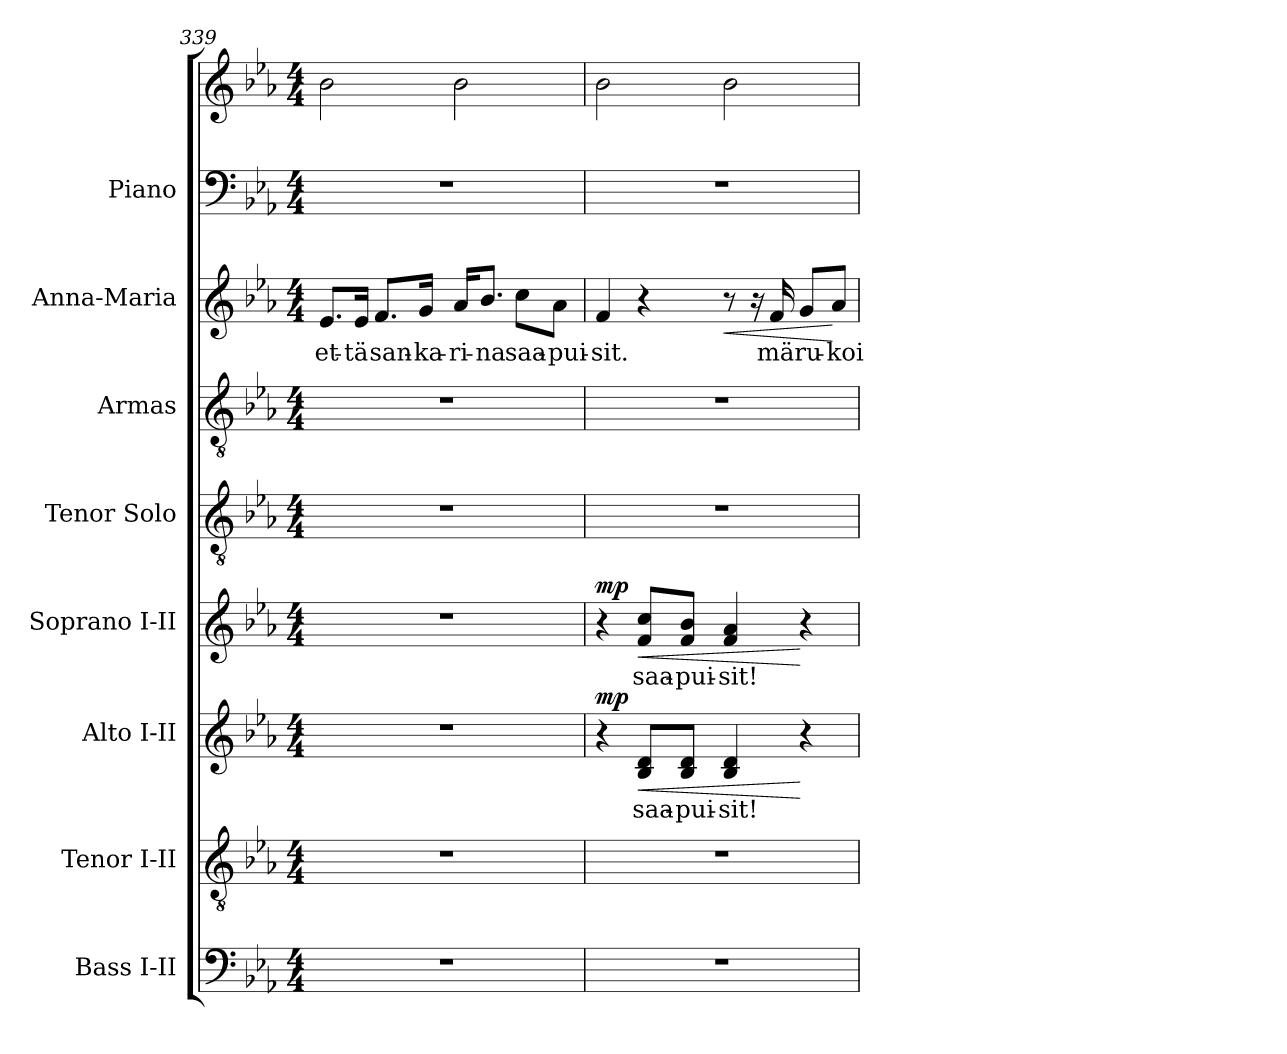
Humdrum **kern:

**kern	**kern	**kern	**text	**dynam	**kern	**text	**dynam	**kern	**kern	**kern	**text	**dynam	**kern	**kern
*part8	*part7	*part6	*part6	*part6	*part5	*part5	*part5	*part4	*part3	*part2	*part2	*part2	*part1	*part1
*staff9	*staff8	*staff7	*staff7	*staff7	*staff6	*staff6	*staff6	*staff5	*staff4	*staff3	*staff3	*staff3	*staff2	*staff1
*I"Bass I-II	*I"Tenor I-II	*I"Alto I-II	*	*	*I"Soprano I-II	*	*	*I"Tenor Solo	*I"Armas	*I"Anna-Maria	*	*	*I"Piano	*
*I'B.	*I'T.	*I'A.	*	*	*I'S.	*	*	*I'T. Solo	*I'Armas	*I'A-M	*	*	*I'Pno.	*
*clefF4	*clefGv2	*clefG2	*	*	*clefG2	*	*	*clefGv2	*clefGv2	*clefG2	*	*	*clefF4	*clefG2
*	*ITrd7c12	*	*	*	*	*	*	*ITrd7c12	*ITrd7c12	*	*	*	*	*
*k[b-e-a-]	*k[b-e-a-]	*k[b-e-a-]	*	*	*k[b-e-a-]	*	*	*k[b-e-a-]	*k[b-e-a-]	*k[b-e-a-]	*	*	*k[b-e-a-]	*k[b-e-a-]
*E-:	*E-:	*E-:	*	*	*E-:	*	*	*E-:	*E-:	*E-:	*	*	*E-:	*E-:
*M4/4	*M4/4	*M4/4	*	*	*M4/4	*	*	*M4/4	*M4/4	*M4/4	*	*	*M4/4	*M4/4
=339	=339	=339	=339	=339	=339	=339	=339	=339	=339	=339	=339	=339	=339	=339
!	!	!	!	!	!	!	!	!	!	!	!LO:LY:b:color=#000000	!	!	!
1r	1r	1r	.	.	1r	.	.	1r	1r	8.e-i/L	et-	.	1r	2b-i\
!	!	!	!	!	!	!	!	!	!	!	!LO:LY:b:color=#000000	!	!	!
.	.	.	.	.	.	.	.	.	.	16e-i/Jk	-tä	.	.	.
!	!	!	!	!	!	!	!	!	!	!	!LO:LY:b:color=#000000	!	!	!
.	.	.	.	.	.	.	.	.	.	8.fi/L	san-	.	.	.
!	!	!	!	!	!	!	!	!	!	!	!LO:LY:b:color=#000000	!	!	!
.	.	.	.	.	.	.	.	.	.	16gi/Jk	-ka-	.	.	.
!	!	!	!	!	!	!	!	!	!	!	!LO:LY:b:color=#000000	!	!	!
.	.	.	.	.	.	.	.	.	.	16a-i/KL	-ri-	.	.	2b-i\
!	!	!	!	!	!	!	!	!	!	!	!LO:LY:b:color=#000000	!	!	!
.	.	.	.	.	.	.	.	.	.	8.b-i/J	-na	.	.	.
!	!	!	!	!	!	!	!	!	!	!	!LO:LY:b:color=#000000	!	!	!
.	.	.	.	.	.	.	.	.	.	8cci\L	saa-	.	.	.
!	!	!	!	!	!	!	!	!	!	!	!LO:LY:b:color=#000000	!	!	!
.	.	.	.	.	.	.	.	.	.	8a-i\J	-pui-	.	.	.
=340	=340	=340	=340	=340	=340	=340	=340	=340	=340	=340	=340	=340	=340	=340
!	!	!	!	!	!	!	!	!	!	!	!LO:LY:b:color=#000000	!	!	!
1r	1r	4r	.	mp	4r	.	mp	1r	1r	4fi/	-sit.	.	1r	2b-i\
!	!	!	!LO:LY:b:color=#000000	!LO:HP:b	!	!	!	!	!	!	!	!	!	!
!	!	!	!	!	!	!LO:LY:b:color=#000000	!LO:HP:b	!	!	!	!	!	!	!
.	.	8B-i/ 8diL	saa-	<	8fi/ 8cciL	saa-	<	.	.	4r	.	.	.	.
!	!	!	!LO:LY:b:color=#000000	!	!	!	!	!	!	!	!	!	!	!
!	!	!	!	!	!	!LO:LY:b:color=#000000	!	!	!	!	!	!	!	!
.	.	8B-i/ 8diJ	-pui-	.	8fi/ 8b-iJ	-pui-	.	.	.	.	.	.	.	.
!	!	!	!LO:LY:b:color=#000000	!	!	!	!	!	!	!	!	!	!	!
!	!	!	!	!	!	!LO:LY:b:color=#000000	!	!	!	!	!	!LO:HP:b	!	!
.	.	4B-i/ 4di	-sit!	.	4fi/ 4a-i	-sit!	.	.	.	8r	.	<	.	2b-i\
.	.	.	.	.	.	.	.	.	.	16r	.	.	.	.
!	!	!	!	!	!	!	!	!	!	!	!LO:LY:b:color=#000000	!	!	!
.	.	.	.	.	.	.	.	.	.	16fi/	mä	.	.	.
!	!	!	!	!	!	!	!	!	!	!	!LO:LY:b:color=#000000	!	!	!
.	.	4r	.	[	4r	.	[	.	.	8gi/L	ru-	.	.	.
!	!	!	!	!	!	!	!	!	!	!	!LO:LY:b:color=#000000	!	!	!
.	.	.	.	.	.	.	.	.	.	8a-i/J	-koi-	[	.	.
=	=	=	=	=	=	=	=	=	=	=	=	=	=	=
*-	*-	*-	*-	*-	*-	*-	*-	*-	*-	*-	*-	*-	*-	*-
